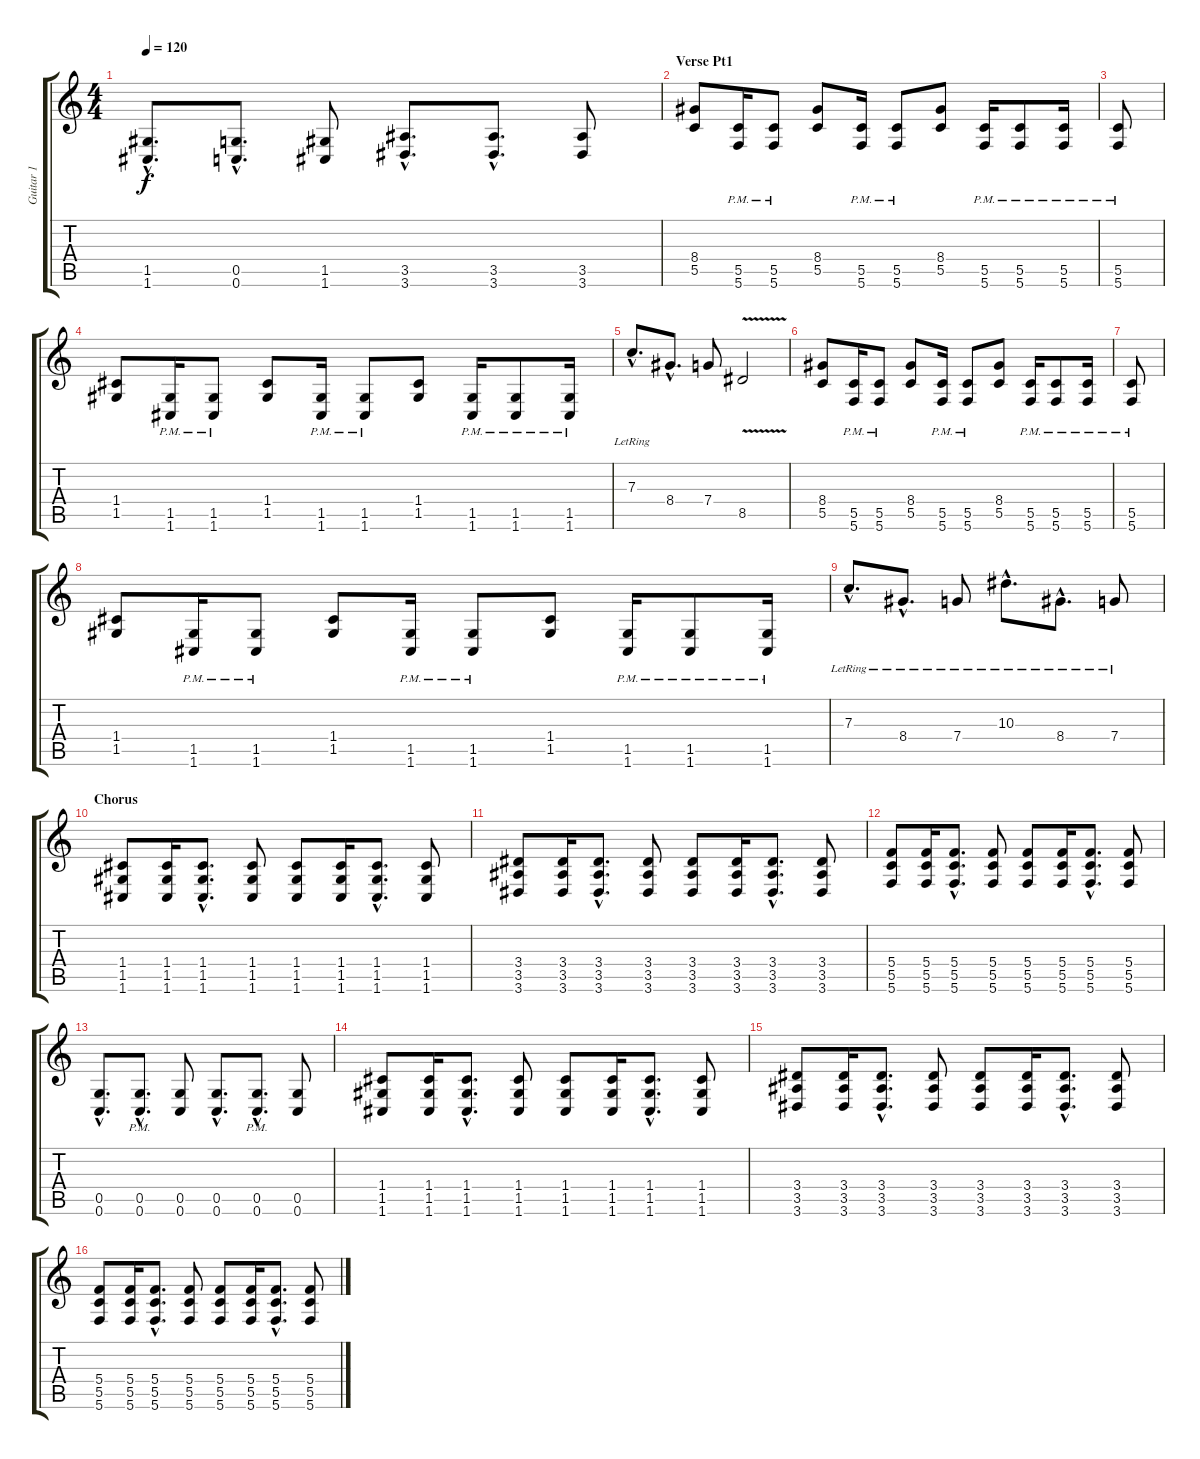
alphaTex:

\track ("Guitar 1" "Guitar 1") {instrument distortionguitar}
\staff {score tabs}
\tuning (D4 A3 F3 C3 G2 C2) {hide}
\ts (4 4)
\tempo 120
\clef g2
\ks c
(1.5{hac} 1.6{hac}).8{d dy f} (0.5{hac} 0.6{hac}).8{d} (1.5 1.6).8 (3.5{hac} 3.6{hac}).8{d} (3.5{hac} 3.6{hac}).8{d} (3.5 3.6).8 |
\section ("" "Verse Pt1")
(8.4 5.5).8 (5.5{pm} 5.6{pm}).16 (5.5{pm} 5.6{pm}).8 (8.4 5.5).8 (5.5{pm} 5.6{pm}).16 (5.5{pm} 5.6{pm}).8 (8.4 5.5).8 (5.5{pm} 5.6{pm}).16 (5.5{pm} 5.6{pm}).8 (5.5{pm} 5.6{pm}).16 |
(5.5{pm} 5.6{pm}).8 |
(1.4 1.5).8 (1.5{pm} 1.6{pm}).16 (1.5{pm} 1.6{pm}).8 (1.4 1.5).8 (1.5{pm} 1.6{pm}).16 (1.5{pm} 1.6{pm}).8 (1.4 1.5).8 (1.5{pm} 1.6{pm}).16 (1.5{pm} 1.6{pm}).8 (1.5{pm} 1.6{pm}).16 |
7.3{hac lr}.8{d volume 6} 8.4{hac}.8{d} 7.4.8 8.5{v}.2 |
(8.4 5.5).8{volume 16} (5.5{pm} 5.6{pm}).16 (5.5{pm} 5.6{pm}).8 (8.4 5.5).8 (5.5{pm} 5.6{pm}).16 (5.5{pm} 5.6{pm}).8 (8.4 5.5).8 (5.5{pm} 5.6{pm}).16 (5.5{pm} 5.6{pm}).8 (5.5{pm} 5.6{pm}).16 |
(5.5{pm} 5.6{pm}).8 |
(1.4 1.5).8 (1.5{pm} 1.6{pm}).16 (1.5{pm} 1.6{pm}).8 (1.4 1.5).8 (1.5{pm} 1.6{pm}).16 (1.5{pm} 1.6{pm}).8 (1.4 1.5).8 (1.5{pm} 1.6{pm}).16 (1.5{pm} 1.6{pm}).8 (1.5{pm} 1.6{pm}).16 |
7.3{hac lr}.8{d volume 6} 8.4{hac lr}.8{d} 7.4{lr}.8 10.3{hac lr}.8{d} 8.4{hac lr}.8{d} 7.4{lr}.8 |
\section ("" "Chorus")
(1.4 1.5 1.6).8{volume 16} (1.4 1.5 1.6).16 (1.4{hac} 1.5{hac} 1.6{hac}).8{d} (1.4 1.5 1.6).8 (1.4 1.5 1.6).8 (1.4 1.5 1.6).16 (1.4{hac} 1.5{hac} 1.6{hac}).8{d} (1.4 1.5 1.6).8 |
(3.4 3.5 3.6).8 (3.4 3.5 3.6).16 (3.4{hac} 3.5{hac} 3.6{hac}).8{d} (3.4 3.5 3.6).8 (3.4 3.5 3.6).8 (3.4 3.5 3.6).16 (3.4{hac} 3.5{hac} 3.6{hac}).8{d} (3.4 3.5 3.6).8 |
(5.4 5.5 5.6).8 (5.4 5.5 5.6).16 (5.4{hac} 5.5{hac} 5.6{hac}).8{d} (5.4 5.5 5.6).8 (5.4 5.5 5.6).8 (5.4 5.5 5.6).16 (5.4{hac} 5.5{hac} 5.6{hac}).8{d} (5.4 5.5 5.6).8 |
(0.5{hac} 0.6{hac}).8{d} (0.5{hac pm} 0.6{hac pm}).8{d} (0.5 0.6).8 (0.5{hac} 0.6{hac}).8{d} (0.5{hac pm} 0.6{hac pm}).8{d} (0.5 0.6).8 |
(1.4 1.5 1.6).8 (1.4 1.5 1.6).16 (1.4{hac} 1.5{hac} 1.6{hac}).8{d} (1.4 1.5 1.6).8 (1.4 1.5 1.6).8 (1.4 1.5 1.6).16 (1.4{hac} 1.5{hac} 1.6{hac}).8{d} (1.4 1.5 1.6).8 |
(3.4 3.5 3.6).8 (3.4 3.5 3.6).16 (3.4{hac} 3.5{hac} 3.6{hac}).8{d} (3.4 3.5 3.6).8 (3.4 3.5 3.6).8 (3.4 3.5 3.6).16 (3.4{hac} 3.5{hac} 3.6{hac}).8{d} (3.4 3.5 3.6).8 |
(5.4 5.5 5.6).8 (5.4 5.5 5.6).16 (5.4{hac} 5.5{hac} 5.6{hac}).8{d} (5.4 5.5 5.6).8 (5.4 5.5 5.6).8 (5.4 5.5 5.6).16 (5.4{hac} 5.5{hac} 5.6{hac}).8{d} (5.4 5.5 5.6).8
